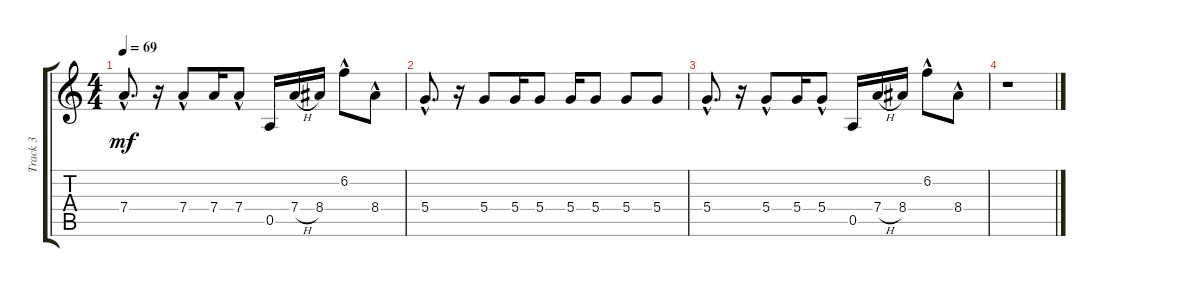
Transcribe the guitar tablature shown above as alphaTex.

\track ("Track 3" "Track 3") {instrument electricguitarjazz}
\staff {score tabs}
\tuning (E4 B3 G3 D3 A2 D2) {hide}
\ts (4 4)
\tempo 69
\clef g2
\ks c
7.4{hac}.8{d dy mf} r.16 7.4{hac}.8 7.4.16 7.4{hac}.8 0.5.16 7.4{h}.16 8.4.16 6.2{hac}.8 8.4{hac}.8 |
5.4{hac}.8{d} r.16 5.4.8 5.4.16 5.4.8 5.4.16 5.4.8 5.4.8 5.4.8 |
5.4{hac}.8{d} r.16 5.4{hac}.8 5.4.16 5.4{hac}.8 0.5.16 7.4{h}.16 8.4.16 6.2{hac}.8 8.4{hac}.8 |
r.1
